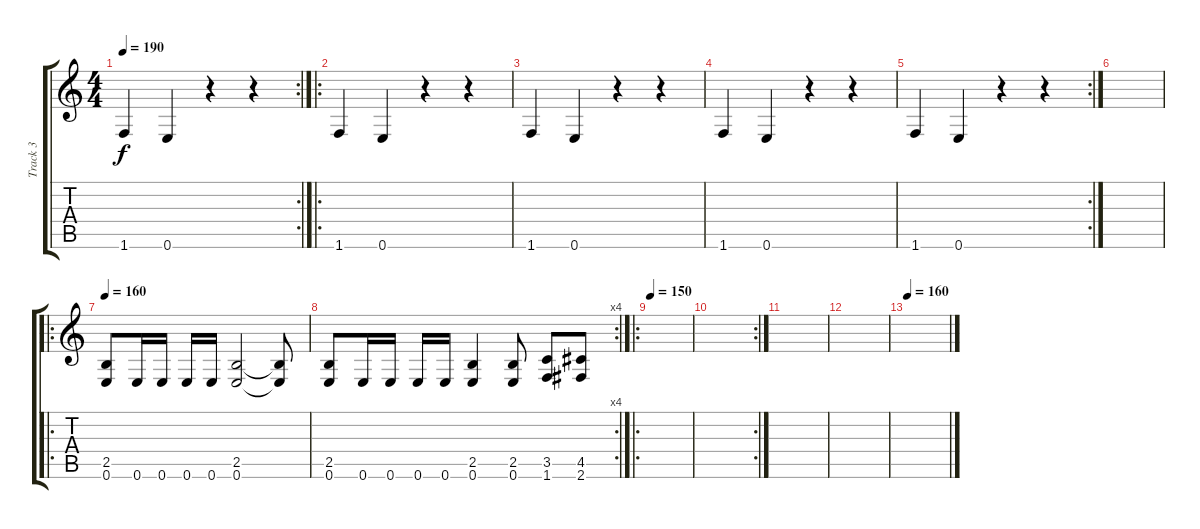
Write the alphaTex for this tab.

\track ("Track 3" "Track 3") {instrument distortionguitar}
\staff {score tabs}
\tuning (E4 B3 G3 D3 A2 E2) {hide}
\rc 2
\ts (4 4)
\tempo 190
\clef g2
\ks c
1.6.4{dy f} 0.6.4 r.4 r.4 |
\ro
1.6.4 0.6.4 r.4 r.4 |
1.6.4 0.6.4 r.4 r.4 |
1.6.4 0.6.4 r.4 r.4 |
\rc 2
1.6.4 0.6.4 r.4 r.4 |
|
\ro
\tempo 160
(2.5 0.6).8 0.6.16 0.6.16 0.6.16 0.6.16 (2.5 0.6).2 (2.5{t} 0.6{t}).8 |
\rc 4
(2.5 0.6).8 0.6.16 0.6.16 0.6.16 0.6.16 (2.5 0.6).4 (2.5 0.6).8 (3.5 1.6).8 (4.5 2.6).8 |
\ro
\tempo 150
|
\rc 2
|
|
|
\tempo 160
